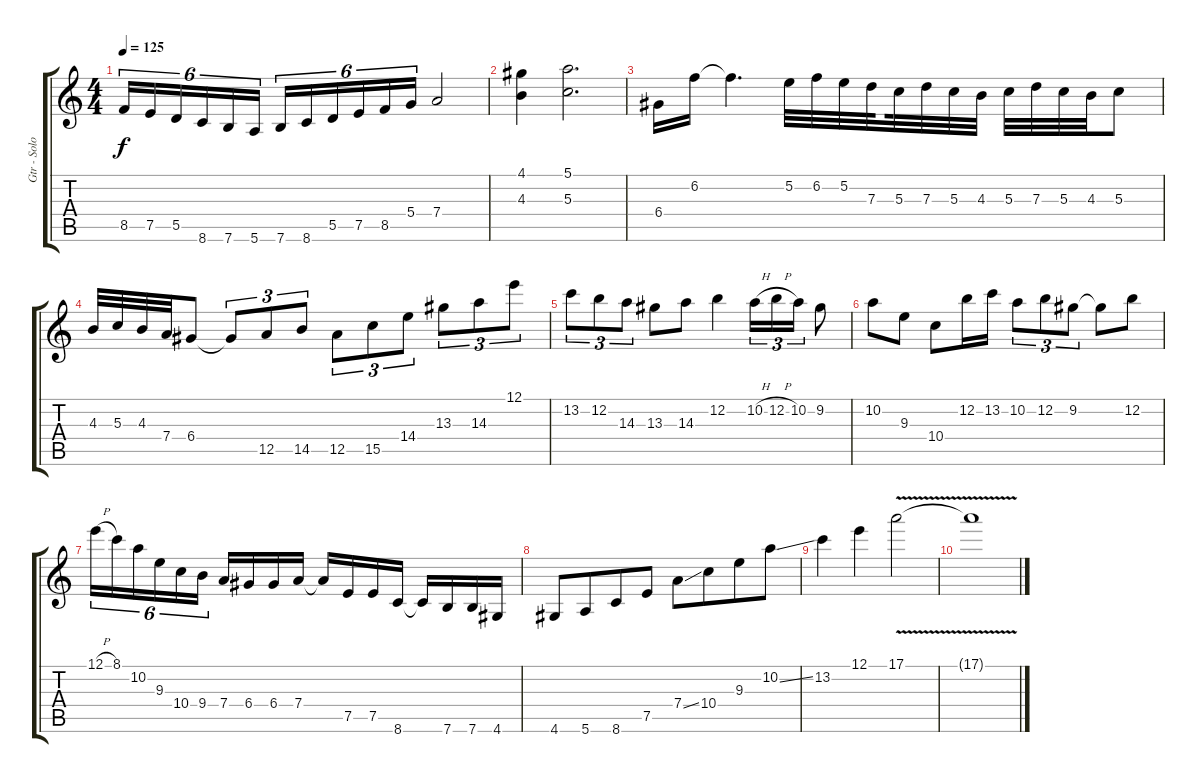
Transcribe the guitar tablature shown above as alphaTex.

\track ("Gtr - Solo" "Gtr - Solo") {instrument overdrivenguitar}
\staff {score tabs}
\tuning (E4 B3 G3 D3 A2 E2) {hide}
\ts (4 4)
\tempo 125
\clef g2
\ks aminor
8.5.16{tu (6 4) dy f} 7.5.16{tu (6 4)} 5.5.16{tu (6 4)} 8.6.16{tu (6 4)} 7.6.16{tu (6 4)} 5.6.16{tu (6 4)} 7.6.16{tu (6 4)} 8.6.16{tu (6 4)} 5.5.16{tu (6 4)} 7.5.16{tu (6 4)} 8.5.16{tu (6 4)} 5.4.16{tu (6 4)} 7.4.2 |
(4.1 4.3).4 (5.1 5.3).2{d} |
6.4.16 6.2.16 6.2{t}.4{d} 5.2.32 6.2.32 5.2.32 7.3.32{beam splitsecondary} 5.3.32 7.3.32 5.3.32 4.3.32 5.3.32 7.3.32 5.3.32 4.3.32 5.3.8 |
4.3.32 5.3.32 4.3.32 7.4.32 6.4.8 6.4{t}.8{tu (3 2)} 12.5.8{tu (3 2)} 14.5.8{tu (3 2)} 12.5.8{tu (3 2)} 15.5.8{tu (3 2)} 14.4.8{tu (3 2)} 13.3.8{tu (3 2)} 14.3.8{tu (3 2)} 12.1.8{tu (3 2)} |
13.2.8{tu (3 2)} 12.2.8{tu (3 2)} 14.3.8{tu (3 2)} 13.3.8 14.3.8 12.2.4 10.2{h}.16{tu (3 2)} 12.2{h}.16{tu (3 2)} 10.2.16{tu (3 2)} 9.2.8 |
10.2.8 9.3.8 10.4.8 12.2.16 13.2.16 10.2.8{tu (3 2)} 12.2.8{tu (3 2)} 9.2.8{tu (3 2)} 9.2{t}.8 12.2.8 |
12.1{h}.16{tu (6 4)} 8.1.16{tu (6 4)} 10.2.16{tu (6 4)} 9.3.16{tu (6 4)} 10.4.16{tu (6 4)} 9.4.16{tu (6 4)} 7.4.16 6.4.16 6.4.16 7.4.16 7.4{t}.16 7.5.16 7.5.16 8.6.16 8.6{t}.16 7.6.16 7.6.16 4.6.16 |
4.6.8 5.6.8{beam merge} 8.6.8 7.5.8 7.4{ss}.8 10.4.8{beam merge} 9.3.8 10.2{ss}.8 |
13.2.4 12.1.4 17.1{v}.2 |
17.1{t}.1
